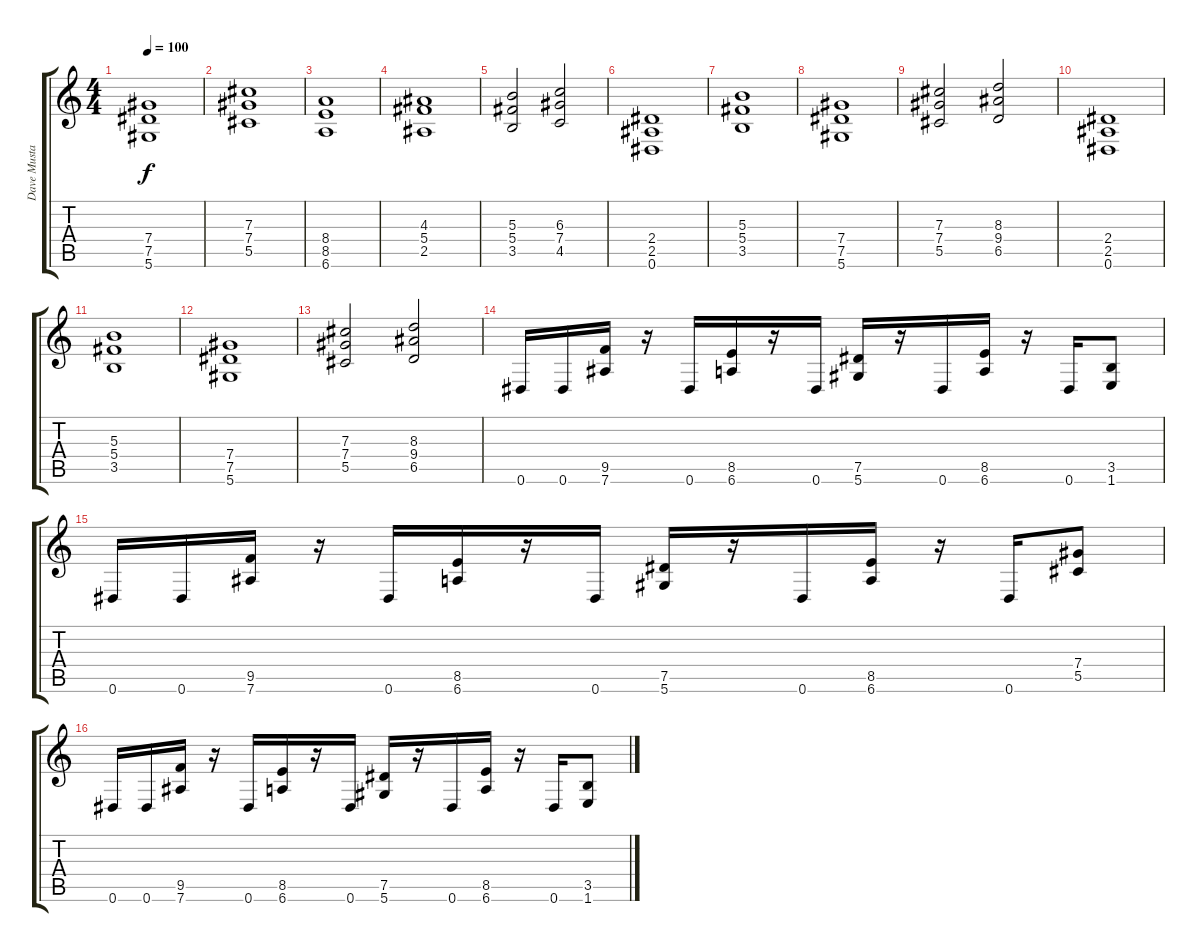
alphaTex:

\track ("Dave Mustaine" "Dave Musta") {instrument distortionguitar}
\staff {score tabs}
\tuning (Eb4 Bb3 Gb3 Db3 Ab2 Eb2) {hide}
\ts (4 4)
\tempo 100
\clef g2
\ks c
(7.4 7.5 5.6).1{dy f} |
(7.3 7.4 5.5).1 |
(8.4 8.5 6.6).1 |
(4.3 5.4 2.5).1 |
(5.3 5.4 3.5).2 (6.3 7.4 4.5).2 |
(2.4 2.5 0.6).1 |
(5.3 5.4 3.5).1 |
(7.4 7.5 5.6).1 |
(7.3 7.4 5.5).2 (8.3 9.4 6.5).2 |
(2.4 2.5 0.6).1 |
(5.3 5.4 3.5).1 |
(7.4 7.5 5.6).1 |
(7.3 7.4 5.5).2 (8.3 9.4 6.5).2 |
0.6.16 0.6.16 (9.5 7.6).16 r.16 0.6.16 (8.5 6.6).16 r.16 0.6.16 (7.5 5.6).16 r.16 0.6.16 (8.5 6.6).16 r.16 0.6.16 (3.5 1.6).8 |
0.6.16 0.6.16 (9.5 7.6).16 r.16 0.6.16 (8.5 6.6).16 r.16 0.6.16 (7.5 5.6).16 r.16 0.6.16 (8.5 6.6).16 r.16 0.6.16 (7.4 5.5).8 |
0.6.16 0.6.16 (9.5 7.6).16 r.16 0.6.16 (8.5 6.6).16 r.16 0.6.16 (7.5 5.6).16 r.16 0.6.16 (8.5 6.6).16 r.16 0.6.16 (3.5 1.6).8
